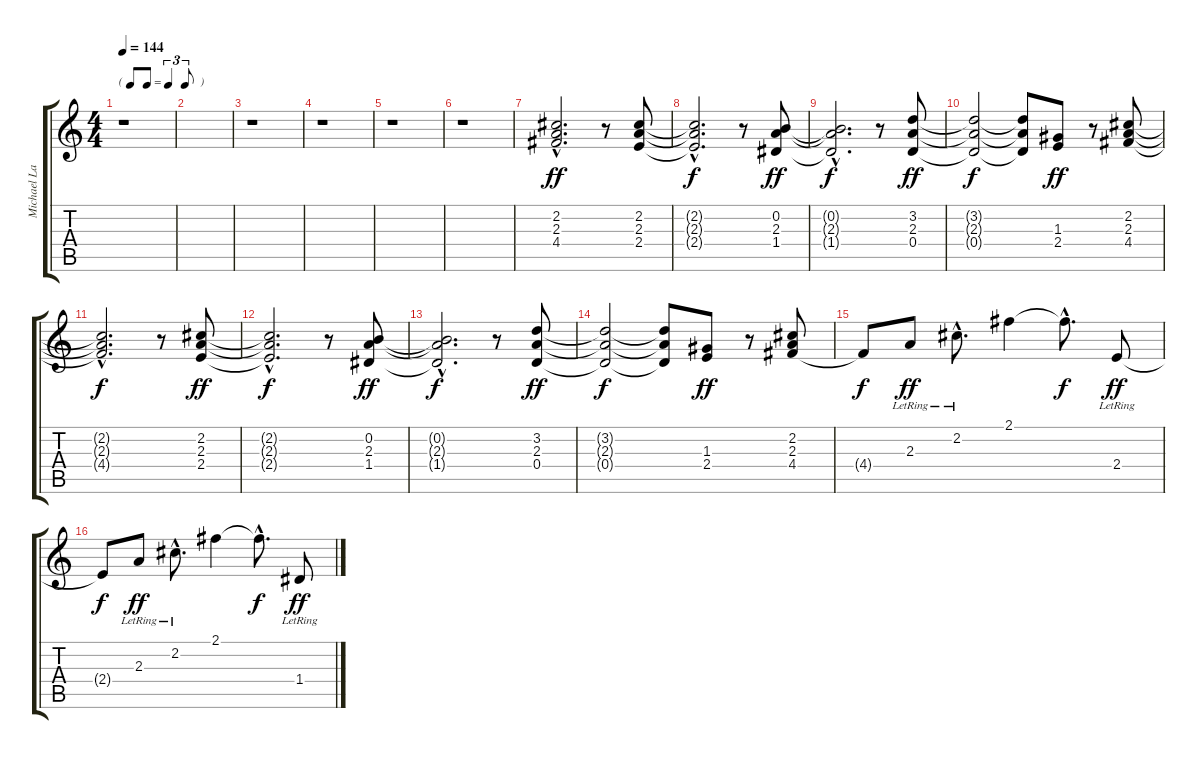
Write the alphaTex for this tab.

\track ("Michael Lardie (clean)" "Michael La") {instrument electricguitarclean}
\staff {score tabs}
\tuning (E4 B3 G3 D3 A2 E2) {hide}
\ts (4 4)
\tf triplet8th
\tempo 144
\clef g2
\ks c
r.1{dy f} |
|
r.1 |
r.1 |
r.1 |
r.1 |
(2.2{hac} 2.3{hac} 4.4{hac}).2{d dy ff} r.8 (2.2 2.3 2.4).8 |
(2.2{hac t} 2.3{hac t} 2.4{hac t}).2{d dy f} r.8 (0.2 2.3 1.4).8{dy ff} |
(0.2{hac t} 2.3{hac t} 1.4{hac t}).2{d dy f} r.8 (3.2 2.3 0.4).8{dy ff} |
(3.2{t} 2.3{t} 0.4{t}).2{dy f} (3.2{t} 2.3{t} 0.4{t}).8 (1.3 2.4).8{dy ff} r.8 (2.2 2.3 4.4).8 |
(2.2{hac t} 2.3{hac t} 4.4{hac t}).2{d dy f} r.8 (2.2 2.3 2.4).8{dy ff} |
(2.2{hac t} 2.3{hac t} 2.4{hac t}).2{d dy f} r.8 (0.2 2.3 1.4).8{dy ff} |
(0.2{hac t} 2.3{hac t} 1.4{hac t}).2{d dy f} r.8 (3.2 2.3 0.4).8{dy ff} |
(3.2{t} 2.3{t} 0.4{t}).2{dy f} (3.2{t} 2.3{t} 0.4{t}).8 (1.3 2.4).8{dy ff} r.8 (2.2 2.3 4.4).8 |
4.4{t}.8{dy f} 2.3{lr}.8{dy ff} 2.2{hac lr}.8{d} 2.1.4 2.1{hac t}.8{d dy f} 2.4{lr}.8{dy ff} |
2.4{t}.8{dy f} 2.3{lr}.8{dy ff} 2.2{hac lr}.8{d} 2.1.4 2.1{hac t}.8{d dy f} 1.4{lr}.8{dy ff}
